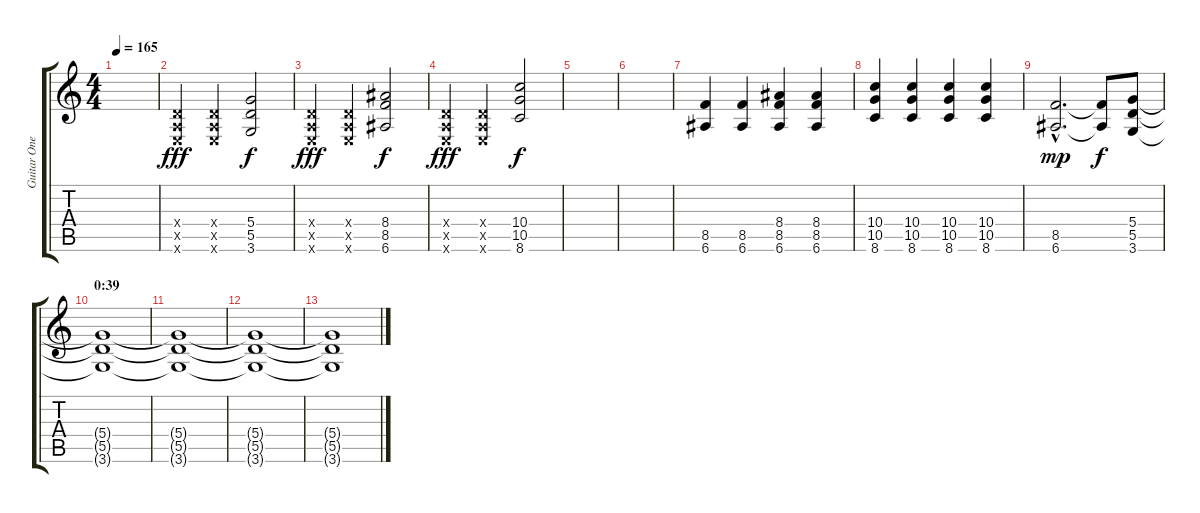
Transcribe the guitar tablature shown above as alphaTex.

\track ("Guitar One" "Guitar One") {instrument overdrivenguitar}
\staff {score tabs}
\tuning (E4 B3 G3 D3 A2 E2) {hide}
\ts (4 4)
\tempo 165
\clef g2
\ks c
|
(0.4{x} 0.5{x} 0.6{x}).4{dy fff} (0.4{x} 0.5{x} 0.6{x}).4 (5.4 5.5 3.6).2{dy f} |
(0.4{x} 0.5{x} 0.6{x}).4{dy fff} (0.4{x} 0.5{x} 0.6{x}).4 (8.4 8.5 6.6).2{dy f} |
(0.4{x} 0.5{x} 0.6{x}).4{dy fff} (0.4{x} 0.5{x} 0.6{x}).4 (10.4 10.5 8.6).2{dy f} |
|
|
(8.5 6.6).4 (8.5 6.6).4 (8.4 8.5 6.6).4 (8.4 8.5 6.6).4 |
(10.4 10.5 8.6).4 (10.4 10.5 8.6).4 (10.4 10.5 8.6).4 (10.4 10.5 8.6).4 |
(8.5{hac} 6.6{hac}).2{d dy mp} (8.5{t} 6.6{t}).8{dy f} (5.4 5.5 3.6).8{volume 2} |
\section ("" "0:39")
(5.4{t} 5.5{t} 3.6{t}).1 |
(5.4{t} 5.5{t} 3.6{t}).1 |
(5.4{t} 5.5{t} 3.6{t}).1 |
(5.4{t} 5.5{t} 3.6{t}).1
